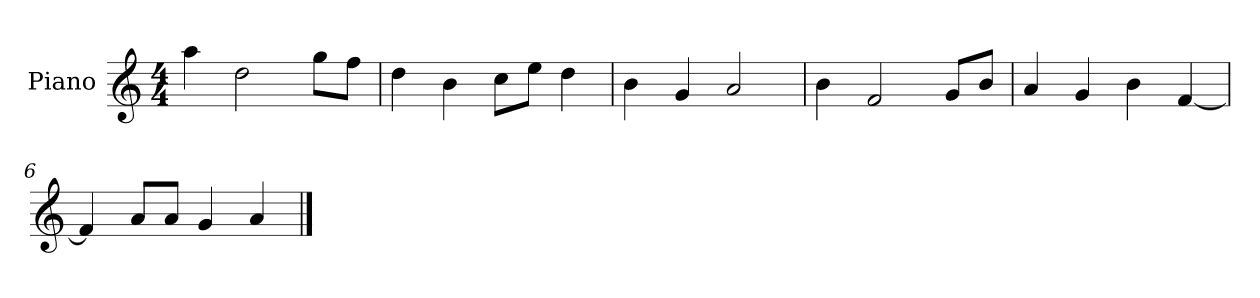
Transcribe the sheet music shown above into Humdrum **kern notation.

**kern
*part1
*staff1
*I"Piano
*I'P-no
*clefG2
*k[]
*M4/4
*MM90
=1
4aa\
2dd\
8gg\L
8ff\J
=2
4dd\
4b\
8cc\L
8ee\J
4dd\
=3
4b\
4g/
2a/
=4
4b\
2f/
8g/L
8b/J
=5
4a/
4g/
4b\
[4f/
=6
4f/]
8a/L
8a/J
4g/
4a/
==
*-
